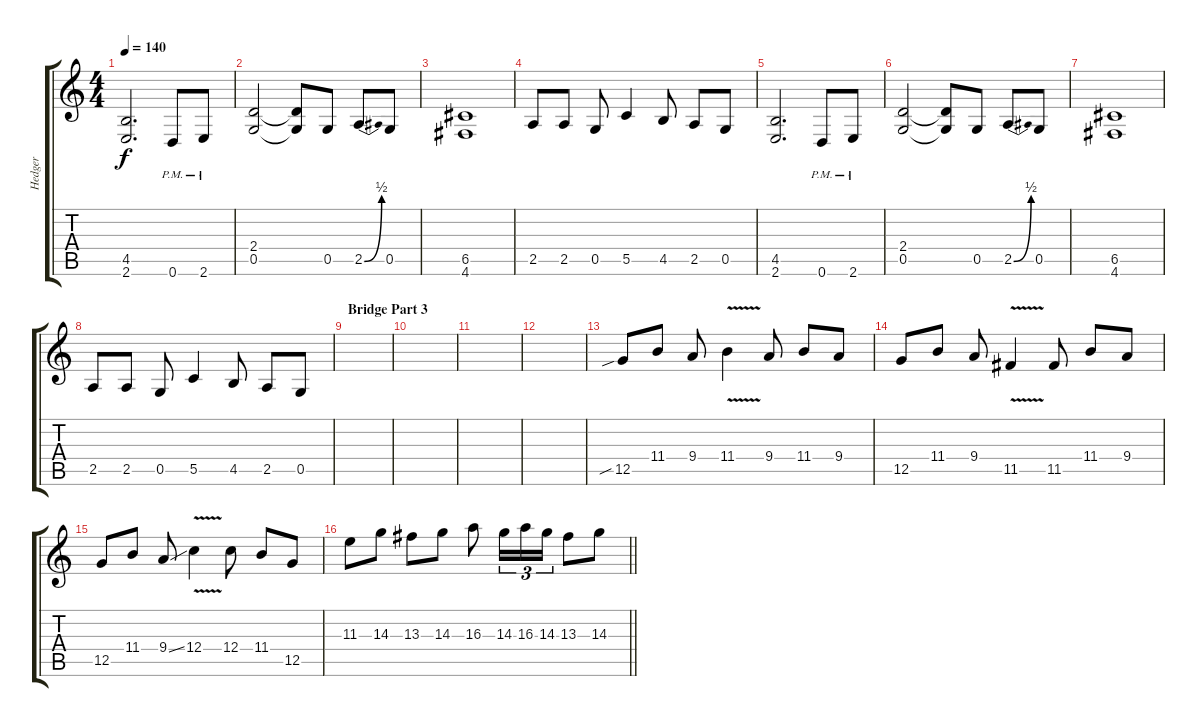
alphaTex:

\track ("Hedger" "Hedger") {instrument distortionguitar}
\staff {score tabs}
\tuning (D4 A3 F3 C3 G2 D2) {hide}
\ts (4 4)
\tempo 140
\clef g2
\ks c
(4.5 2.6).2{d dy f} 0.6{pm}.8 2.6{pm}.8 |
(2.4 0.5).2 (2.4{t} 0.5{t}).8 0.5.8 2.5{be (bend 0 0 60 2)}.8 0.5.8 |
(6.5 4.6).1 |
2.5.8 2.5.8 0.5.8 5.5.4 4.5.8 2.5.8 0.5.8 |
(4.5 2.6).2{d} 0.6{pm}.8 2.6{pm}.8 |
(2.4 0.5).2 (2.4{t} 0.5{t}).8 0.5.8 2.5{be (bend 0 0 60 2)}.8 0.5.8 |
(6.5 4.6).1 |
2.5.8 2.5.8 0.5.8 5.5.4 4.5.8 2.5.8 0.5.8 |
\section ("" "Bridge Part 3")
|
|
|
|
12.5{sib}.8 11.4.8 9.4.8 11.4{v}.4 9.4.8 11.4.8 9.4.8 |
12.5.8 11.4.8 9.4.8 11.5{v}.4 11.5.8 11.4.8 9.4.8 |
12.5.8 11.4.8 9.4{ss}.8 12.4{v}.4 12.4.8 11.4.8 12.5.8 |
\barLineRight lightlight
11.3.8 14.3.8 13.3.8 14.3.8 16.3.8 14.3.16{tu (3 2)} 16.3.16{tu (3 2)} 14.3.16{tu (3 2)} 13.3.8 14.3.8
